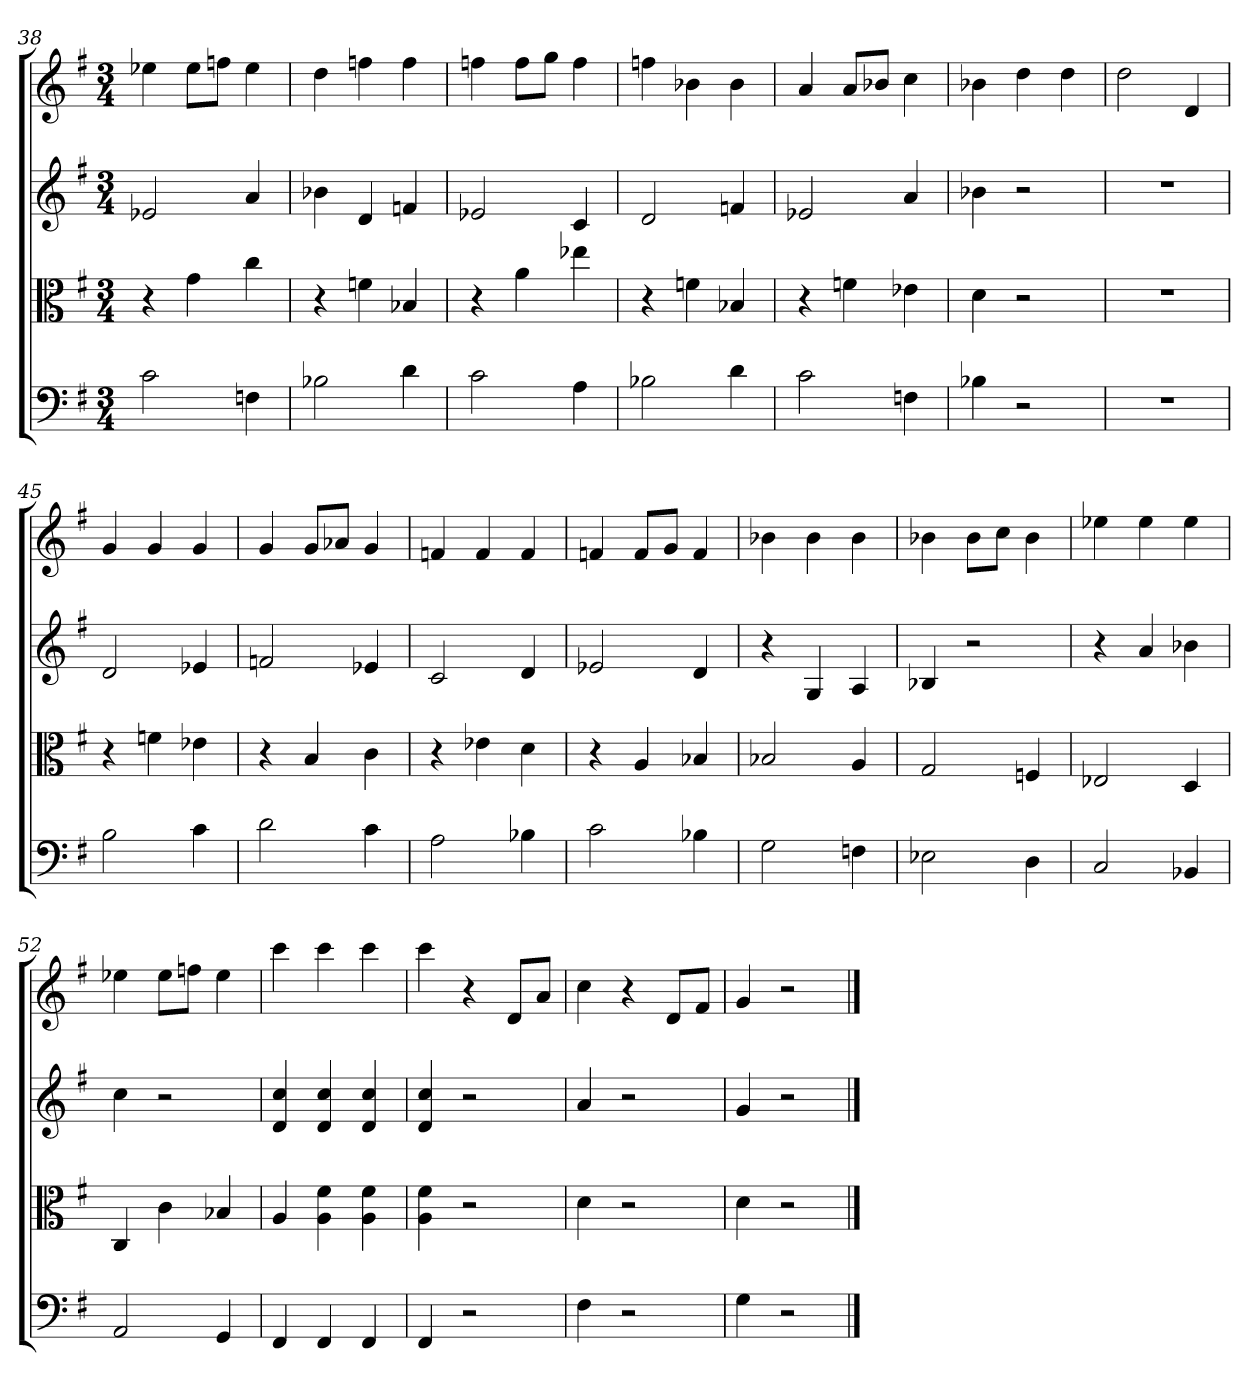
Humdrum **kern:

**kern	**kern	**kern	**kern
*part4	*part3	*part2	*part1
*staff4	*staff3	*staff2	*staff1
*clefF4	*clefC3	*	*
*k[f#]	*k[f#]	*k[f#]	*k[f#]
*G:	*G:	*G:	*G:
*M3/4	*M3/4	*M3/4	*M3/4
=38	=38	=38	=38
2c	4r	2e-X	4ee-X
.	4g	.	8ee-L
.	.	.	8ffnJ
4Fn	4cc	4a	4ee-
=39	=39	=39	=39
2B-X	4r	4b-X	4dd
.	4fn	4d	4ffn
4d	4B-X	4fn	4ff
=40	=40	=40	=40
2c	4r	2e-X	4ffn
.	4a	.	8ffL
.	.	.	8ggJ
4A	4ee-X	4c	4ff
=41	=41	=41	=41
2B-X	4r	2d	4ffn
.	4fn	.	4b-X
4d	4B-X	4fn	4b-
=42	=42	=42	=42
2c	4r	2e-X	4a
.	4fn	.	8aL
.	.	.	8b-XJ
4Fn	4e-X	4a	4cc
=43	=43	=43	=43
4B-X	4d	4b-X	4b-X
2r	2r	2r	4dd
.	.	.	4dd
=44	=44	=44	=44
2.r	2.r	2.r	2dd
.	.	.	4d
=45	=45	=45	=45
2B	4r	2d	4g
.	4fn	.	4g
4c	4e-X	4e-X	4g
=46	=46	=46	=46
2d	4r	2fn	4g
.	4B	.	8gL
.	.	.	8a-XJ
4c	4c	4e-X	4g
=47	=47	=47	=47
2A	4r	2c	4fn
.	4e-X	.	4f
4B-X	4d	4d	4f
=48	=48	=48	=48
2c	4r	2e-X	4fn
.	4A	.	8fL
.	.	.	8gJ
4B-X	4B-X	4d	4f
=49	=49	=49	=49
2G	2B-X	4r	4b-X
.	.	4G	4b-
4Fn	4A	4A	4b-
=50	=50	=50	=50
2E-X	2G	4B-X	4b-X
.	.	2r	8b-L
.	.	.	8ccJ
4D	4Fn	.	4b-
=51	=51	=51	=51
2C	2E-X	4r	4ee-X
.	.	4a	4ee-
4BB-X	4D	4b-X	4ee-
=52	=52	=52	=52
2AA	4C	4cc	4ee-X
.	4c	2r	8ee-L
.	.	.	8ffnJ
4GG	4B-X	.	4ee-
=53	=53	=53	=53
4FF#	4A	4d 4cc	4ccc
4FF#	4A 4f#	4d 4cc	4ccc
4FF#	4A 4f#	4d 4cc	4ccc
=54	=54	=54	=54
4FF#	4A 4f#	4d 4cc	4ccc
2r	2r	2r	4r
.	.	.	8dL
.	.	.	8aJ
=55	=55	=55	=55
4F#	4d	4a	4cc
2r	2r	2r	4r
.	.	.	8dL
.	.	.	8f#J
=56	=56	=56	=56
4G	4d	4g	4g
2r	2r	2r	2r
==	==	==	==
*-	*-	*-	*-
